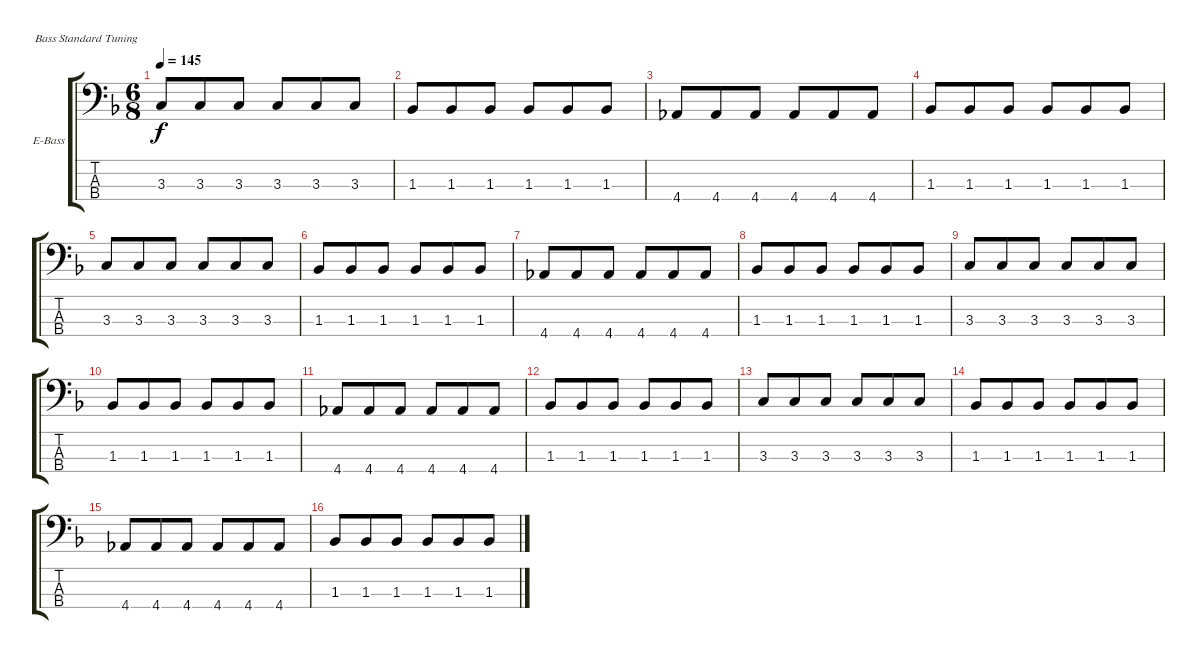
\bracketExtendMode groupsimilarinstruments
\firstSystemTrackNameOrientation horizontal
\otherSystemsTrackNameOrientation horizontal
\track ("Electric Bass" "E-Bass") {instrument electricbassfinger}
\staff {score tabs}
\tuning (G2 D2 A1 E1)
\ts (6 8)
\tempo 145
\clef f4
\ks f
3.3.8{dy f} 3.3.8 3.3.8 3.3.8 3.3.8 3.3.8 |
1.3.8 1.3.8 1.3.8 1.3.8 1.3.8 1.3.8 |
4.4.8 4.4.8 4.4.8 4.4.8 4.4.8 4.4.8 |
1.3.8 1.3.8 1.3.8 1.3.8 1.3.8 1.3.8 |
3.3.8 3.3.8 3.3.8 3.3.8 3.3.8 3.3.8 |
1.3.8 1.3.8 1.3.8 1.3.8 1.3.8 1.3.8 |
4.4.8 4.4.8 4.4.8 4.4.8 4.4.8 4.4.8 |
1.3.8 1.3.8 1.3.8 1.3.8 1.3.8 1.3.8 |
3.3.8 3.3.8 3.3.8 3.3.8 3.3.8 3.3.8 |
1.3.8 1.3.8 1.3.8 1.3.8 1.3.8 1.3.8 |
4.4.8 4.4.8 4.4.8 4.4.8 4.4.8 4.4.8 |
1.3.8 1.3.8 1.3.8 1.3.8 1.3.8 1.3.8 |
3.3.8 3.3.8 3.3.8 3.3.8 3.3.8 3.3.8 |
1.3.8 1.3.8 1.3.8 1.3.8 1.3.8 1.3.8 |
4.4.8 4.4.8 4.4.8 4.4.8 4.4.8 4.4.8 |
1.3.8 1.3.8 1.3.8 1.3.8 1.3.8 1.3.8
